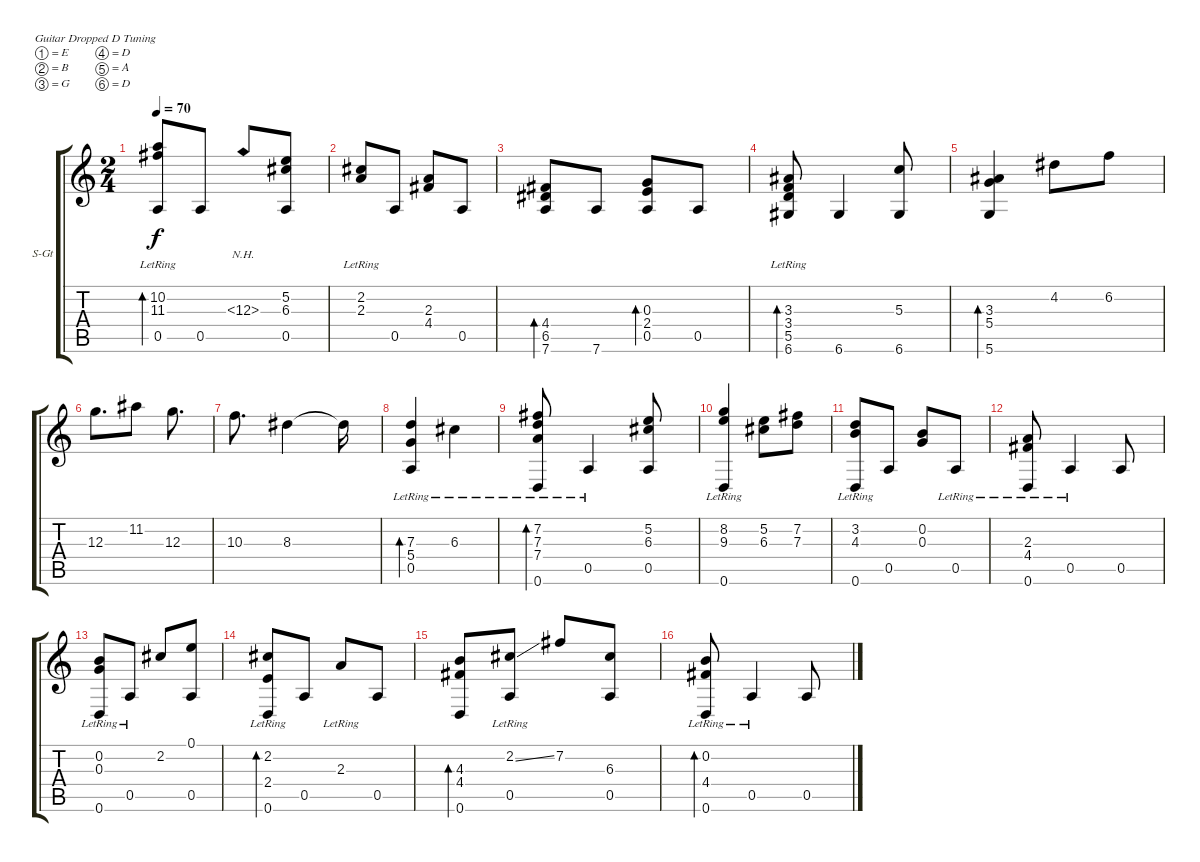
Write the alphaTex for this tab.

\bracketExtendMode groupsimilarinstruments
\firstSystemTrackNameOrientation horizontal
\otherSystemsTrackNameOrientation horizontal
\track ("" "S-Gt") {instrument acousticguitarsteel}
\staff {score tabs}
\tuning (E4 B3 G3 D3 A2 D2)
\ts (2 4)
\tempo 70
\clef g2
\ks c
(10.2{lr} 11.3{lr} 0.5).8{bd 120 dy f} 0.5.8 12.3{nh}.8 (5.2 6.3 0.5).8 |
(2.2{lr} 2.3{lr}).8 0.5.8 (2.3 4.4).8 0.5.8 |
(4.4 6.5 7.6).8{bd 120} 7.6.8 (0.3 2.4 0.5).8{bd 120} 0.5.8 |
(3.3{lr} 3.4{lr} 5.5{lr} 6.6{lr}).8{bd 120} 6.6.4 (5.3 6.6).8 |
(3.3 5.4 5.6).4{bd 120} 4.2.8 6.2.8 |
12.3.8{d} 11.2.8 12.3.8{d} |
10.3.8{d} 8.3.4 8.3{t}.16 |
(7.3{lr} 5.4{lr} 0.5{lr}).4{bd 120} 6.3{lr}.4 |
(7.2{lr} 7.3{lr} 7.4{lr} 0.6{lr}).8{bd 30} 0.5{lr}.4 (5.2 6.3 0.5).8 |
(8.2{lr} 9.3{lr} 0.6{lr}).4 (5.2 6.3).8 (7.2 7.3).8 |
(3.2{lr} 4.3{lr} 0.6).8 0.5.8 (0.2 0.3).8 0.5{lr}.8 |
(2.3{lr} 4.4{lr} 0.6).8 0.5{lr}.4 0.5.8 |
(0.2{lr} 0.3{lr} 0.6).8 0.5{lr}.8 2.2.8 (0.1 0.5).8 |
(2.2{lr} 2.4{lr} 0.6).8{bd 30} 0.5.8 2.3{lr}.8 0.5.8 |
(4.3 4.4 0.6).8{bd 30} (2.2{ss} 0.5{lr}).8 7.2.8 (6.3 0.5).8 |
(0.2{lr} 4.4{lr} 0.6{lr}).8{bd 30} 0.5{lr}.4 0.5.8
